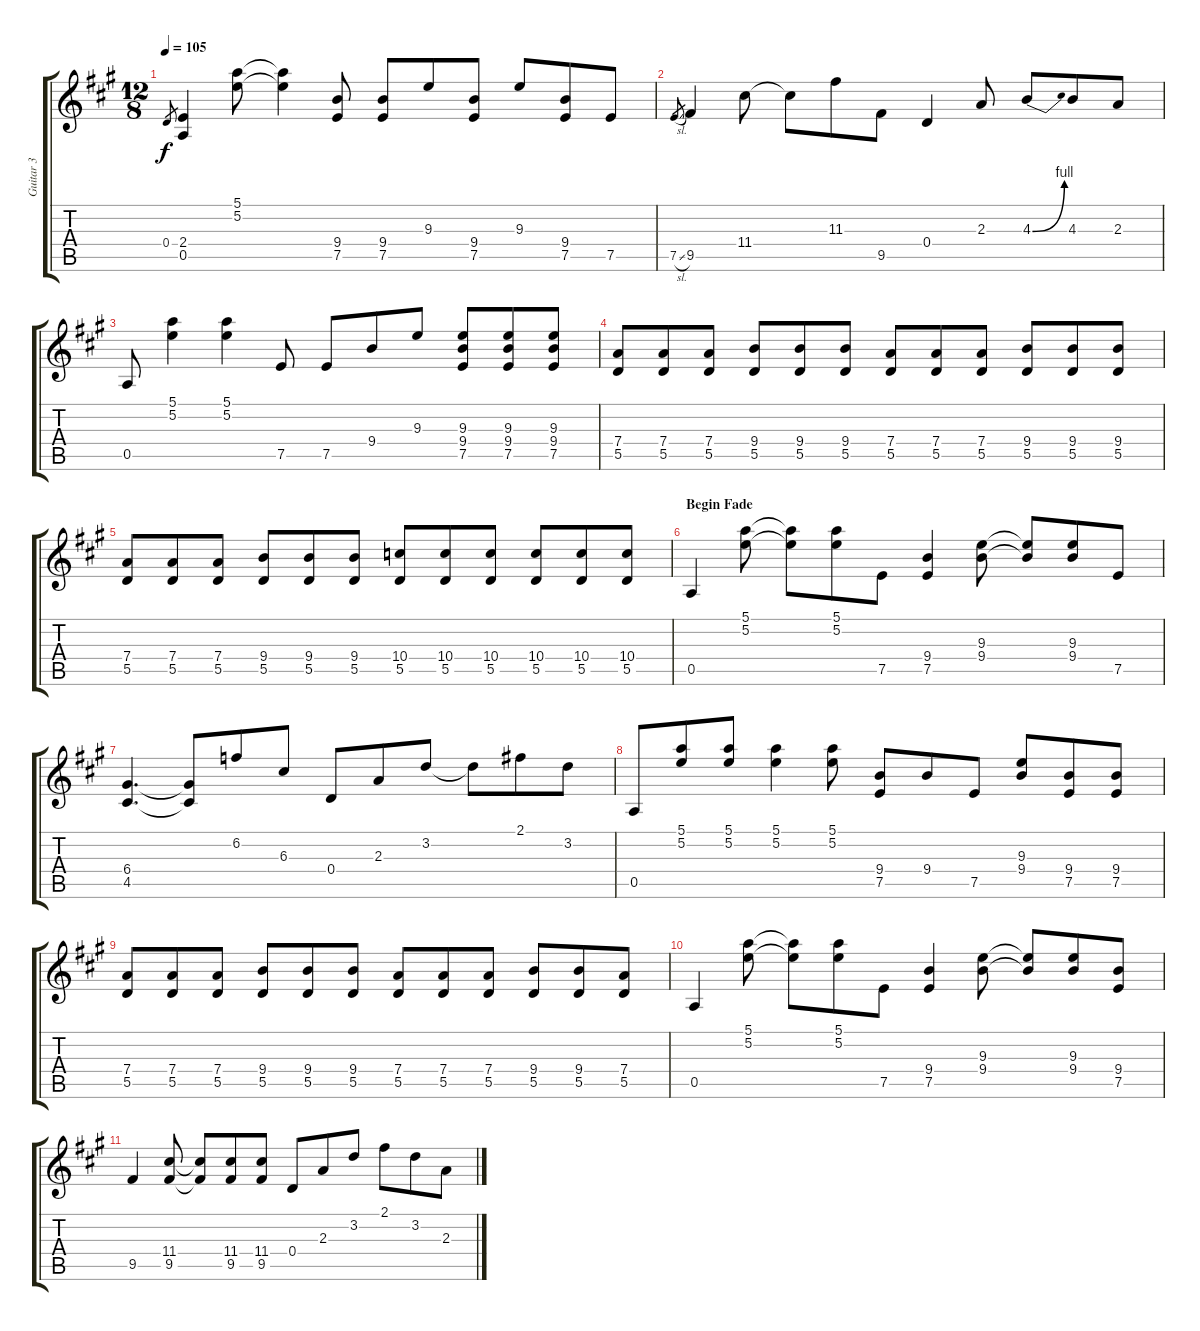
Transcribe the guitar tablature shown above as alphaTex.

\track ("Guitar 3" "Guitar 3") {instrument distortionguitar}
\staff {score tabs}
\tuning (E4 B3 G3 D3 A2 E2) {hide}
\ts (12 8)
\tempo 105
\clef g2
\ks a
0.4.8{gr dy f} (2.4 0.5).4 (5.1 5.2).8 (5.1{t} 5.2{t}).4 (9.4 7.5).8 (9.4 7.5).8 9.3.8 (9.4 7.5).8 9.3.8 (9.4 7.5).8 7.5.8 |
7.5{sl}.8{gr} 9.5.4 11.4.8 11.4{t}.8 11.3.8 9.5.8 0.4.4 2.3.8 4.3{be (bend 0 0 60 4)}.8 4.3.8 2.3.8 |
0.5.8 (5.1 5.2).4 (5.1 5.2).4 7.5.8 7.5.8 9.4.8 9.3.8 (9.3 9.4 7.5).8 (9.3 9.4 7.5).8 (9.3 9.4 7.5).8 |
(7.4 5.5).8 (7.4 5.5).8 (7.4 5.5).8 (9.4 5.5).8 (9.4 5.5).8 (9.4 5.5).8 (7.4 5.5).8 (7.4 5.5).8 (7.4 5.5).8 (9.4 5.5).8 (9.4 5.5).8 (9.4 5.5).8 |
(7.4 5.5).8 (7.4 5.5).8 (7.4 5.5).8 (9.4 5.5).8 (9.4 5.5).8 (9.4 5.5).8 (10.4 5.5).8 (10.4 5.5).8 (10.4 5.5).8 (10.4 5.5).8 (10.4 5.5).8 (10.4 5.5).8 |
\section ("" "Begin Fade")
0.5.4{volume 11} (5.1 5.2).8 (5.1{t} 5.2{t}).8 (5.1 5.2).8 7.5.8 (9.4 7.5).4 (9.3 9.4).8 (9.3{t} 9.4{t}).8 (9.3 9.4).8{volume 10} 7.5.8 |
(6.4 4.5).4{d} (6.4{t} 4.5{t}).8 6.2.8 6.3.8{volume 8} 0.4.8 2.3.8 3.2.8 3.2{t}.8 2.1.8 3.2.8{volume 7} |
0.5.8 (5.1 5.2).8 (5.1 5.2).8{volume 6} (5.1 5.2).4 (5.1 5.2).8 (9.4 7.5).8 9.4.8 7.5.8 (9.3 9.4).8 (9.4 7.5).8{volume 5} (9.4 7.5).8 |
(7.4 5.5).8 (7.4 5.5).8 (7.4 5.5).8 (9.4 5.5).8 (9.4 5.5).8 (9.4 5.5).8 (7.4 5.5).8 (7.4 5.5).8{volume 4} (7.4 5.5).8 (9.4 5.5).8 (9.4 5.5).8 (7.4 5.5).8 |
0.5.4 (5.1 5.2).8 (5.1{t} 5.2{t}).8 (5.1 5.2).8 7.5.8 (9.4 7.5).4{volume 3} (9.3 9.4).8 (9.3{t} 9.4{t}).8 (9.3 9.4).8 (9.4 7.5).8 |
9.5.4 (11.4 9.5).8{volume 2} (11.4{t} 9.5{t}).8 (11.4 9.5).8 (11.4 9.5).8 0.4.8 2.3.8 3.2.8{volume 1} 2.1.8 3.2.8 2.3.8
